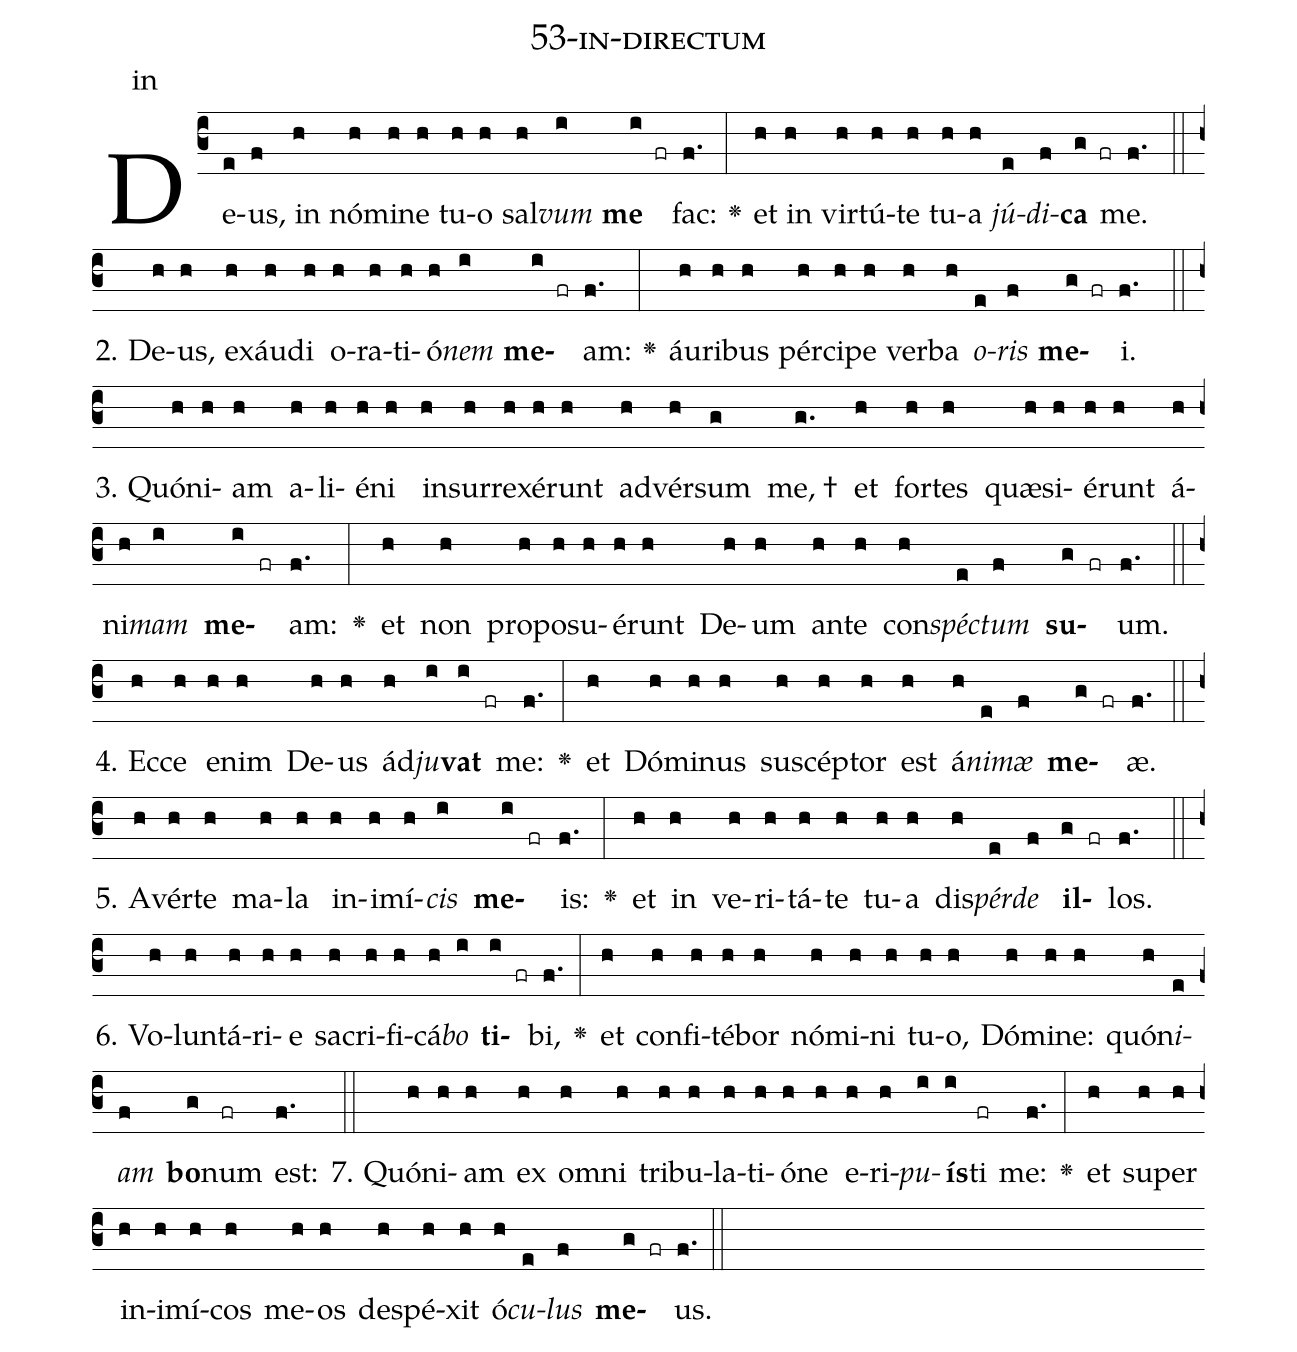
name: 53-in-directum;
annotation: in;
%%
(c3)De(e)us,(f) in(h) nó(h)mi(h)ne(h) tu(h)o(h) sal(h)<i>vum</i>(i) <b>me</b>(i fr) fac:(f.) <v>\greheightstar</v>(:) et(h) in(h) vir(h)tú(h)te(h) tu(h)a(h) <i>jú</i>(e)<i>di</i>(f)<b>ca</b>(g fr) me.(f.) (::)
2. De(h)us,(h) ex(h)áu(h)di(h) o(h)ra(h)ti(h)ó(h)<i>nem</i>(i) <b>me</b>(i fr)am:(f.) <v>\greheightstar</v>(:) áu(h)ri(h)bus(h) pér(h)ci(h)pe(h) ver(h)ba(h) <i>o</i>(e)<i>ris</i>(f) <b>me</b>(g fr)i.(f.) (::)
3. Quón(h)i(h)am(h) a(h)li(h)é(h)ni(h) in(h)sur(h)re(h)xé(h)runt(h) ad(h)vér(h)sum(g) me, †(g.) et(h) for(h)tes(h) quæ(h)si(h)é(h)runt(h) á(h)ni(h)<i>mam</i>(i) <b>me</b>(i fr)am:(f.) <v>\greheightstar</v>(:) et(h) non(h) pro(h)po(h)su(h)é(h)runt(h) De(h)um(h) an(h)te(h) con(h)<i>spéc</i>(e)<i>tum</i>(f) <b>su</b>(g fr)um.(f.) (::)
4. Ec(h)ce(h) e(h)nim(h) De(h)us(h) ád(h)<i>ju</i>(i)<b>vat</b>(i fr) me:(f.) <v>\greheightstar</v>(:) et(h) Dó(h)mi(h)nus(h) su(h)scép(h)tor(h) est(h) á(h)<i>ni</i>(e)<i>mæ</i>(f) <b>me</b>(g fr)æ.(f.) (::)
5. A(h)vér(h)te(h) ma(h)la(h) in(h)i(h)mí(h)<i>cis</i>(i) <b>me</b>(i fr)is:(f.) <v>\greheightstar</v>(:) et(h) in(h) ve(h)ri(h)tá(h)te(h) tu(h)a(h) dis(h)<i>pér</i>(e)<i>de</i>(f) <b>il</b>(g fr)los.(f.) (::)
6. Vo(h)lun(h)tá(h)ri(h)e(h) sa(h)cri(h)fi(h)cá(h)<i>bo</i>(i) <b>ti</b>(i fr)bi,(f.) <v>\greheightstar</v>(:) et(h) con(h)fi(h)té(h)bor(h) nó(h)mi(h)ni(h) tu(h)o,(h) Dó(h)mi(h)ne:(h) quón(h)<i>i</i>(e)<i>am</i>(f) <b>bo</b>(g)num(fr) est:(f.) (::)
7. Quón(h)i(h)am(h) ex(h) om(h)ni(h) tri(h)bu(h)la(h)ti(h)ó(h)ne(h) e(h)ri(h)<i>pu</i>(i)<b>ís</b>(i)ti(fr) me:(f.) <v>\greheightstar</v>(:) et(h) su(h)per(h) in(h)i(h)mí(h)cos(h) me(h)os(h) de(h)spé(h)xit(h) ó(h)<i>cu</i>(e)<i>lus</i>(f) <b>me</b>(g fr)us.(f.) (::)
